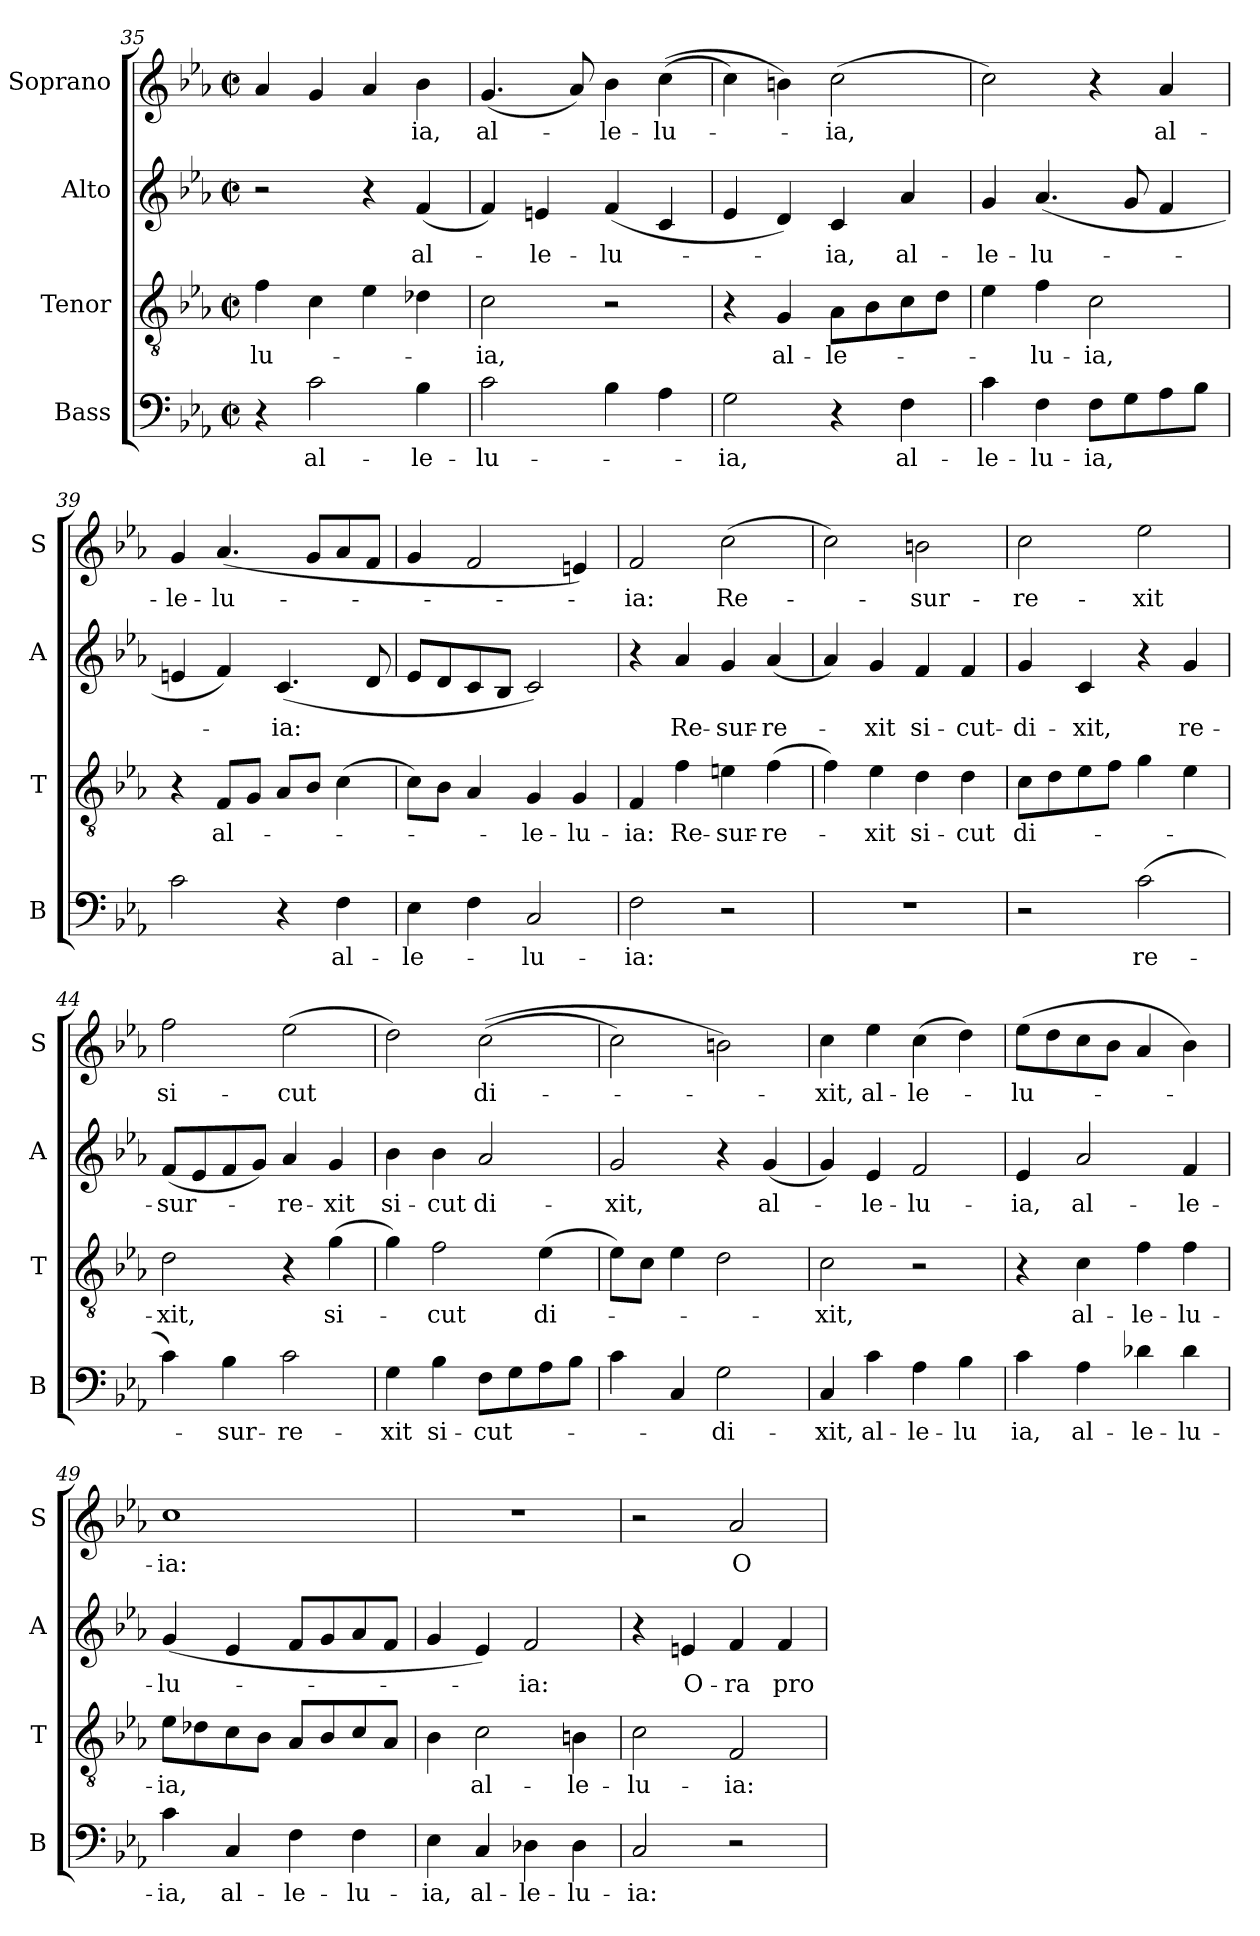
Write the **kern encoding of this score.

**kern	**text	**kern	**text	**kern	**text	**kern	**text
*part4	*part4	*part3	*part3	*part2	*part2	*part1	*part1
*staff4	*staff4	*staff3	*staff3	*staff2	*staff2	*staff1	*staff1
*I"Bass	*	*I"Tenor	*	*I"Alto	*	*I"Soprano	*
*I'B	*	*I'T	*	*I'A	*	*I'S	*
!!LO:LB:g=z
*clefF4	*	*clefGv2	*	*clefG2	*	*clefG2	*
*k[b-e-a-]	*	*k[b-e-a-]	*	*k[b-e-a-]	*	*k[b-e-a-]	*
*c:	*	*c:	*	*c:	*	*c:	*
*M2/2	*	*M2/2	*	*M2/2	*	*M2/2	*
*met(c|)	*	*met(c|)	*	*met(c|)	*	*met(c|)	*
=35	=35	=35	=35	=35	=35	=35	=35
!	!	!	!LO:LY:b	!	!	!	!
4r	.	4f\	-lu-	2r	.	4a-/	.
!	!LO:LY:b	!	!	!	!	!	!
2c\	al-	4c\	.	.	.	4g/	.
.	.	4e-\	.	4r	.	4a-/	.
!	!LO:LY:b	!	!	!	!LO:LY:b	!	!LO:LY:b
4B-\	-le-	4d-X\	.	(<4f/	al-	4b-\	-ia,
=36	=36	=36	=36	=36	=36	=36	=36
!	!LO:LY:b	!	!LO:LY:b	!	!	!	!LO:LY:b
2c\	-lu-	2c\	-ia,	4f/)	.	(<4.g/	al-
!	!	!	!	!	!LO:LY:b	!	!
.	.	.	.	4en/	-le-	.	.
.	.	.	.	.	.	8a-/)	.
!	!	!	!	!	!LO:LY:b	!	!LO:LY:b
4B-\	.	2r	.	(<4f/	-lu-	4b-\	-le-
!	!	!	!	!	!	!	!LO:LY:b
4A-\	.	.	.	4c/	.	(>(>4cc\	-lu-
=37	=37	=37	=37	=37	=37	=37	=37
!	!LO:LY:b	!	!	!	!	!	!
2G\	-ia,	4r	.	4e-/	.	4cc\)	.
!	!	!	!LO:LY:b	!	!	!	!
.	.	4G/	al-	4d/)	.	4bn\)	.
!	!	!	!LO:LY:b	!	!LO:LY:b	!	!LO:LY:b
4r	.	8A-\L	-le-	4c/	-ia,	(>2cc\	-ia,
.	.	8B-\	.	.	.	.	.
!	!LO:LY:b	!	!	!	!LO:LY:b	!	!
4F\	al-	8c\	.	4a-/	al-	.	.
.	.	8d\J	.	.	.	.	.
=38	=38	=38	=38	=38	=38	=38	=38
!	!LO:LY:b	!	!	!	!LO:LY:b	!	!
4c\	-le-	4e-\	.	4g/	-le-	2cc\)	.
!	!LO:LY:b	!	!LO:LY:b	!	!LO:LY:b	!	!
4F\	-lu-	4f\	-lu-	(<4.a-/	-lu-	.	.
!	!LO:LY:b	!	!LO:LY:b	!	!	!	!
8F\L	-ia,	2c\	-ia,	.	.	4r	.
8G\	.	.	.	8g/	.	.	.
!	!	!	!	!	!	!	!LO:LY:b
8A-\	.	.	.	4f/	.	4a-/	al-
8B-\J	.	.	.	.	.	.	.
=39	=39	=39	=39	=39	=39	=39	=39
!	!	!	!	!	!	!	!LO:LY:b
2c\	.	4r	.	4en/	.	4g/	-le-
!	!	!	!LO:LY:b	!	!	!	!LO:LY:b
.	.	8F/L	al-	4f/)	.	(<4.a-/	-lu-
.	.	8G/J	.	.	.	.	.
!	!	!	!	!	!LO:LY:b	!	!
4r	.	8A-/L	.	(<4.c/	-ia:	.	.
.	.	8B-/J	.	.	.	8g/L	.
!	!LO:LY:b	!	!	!	!	!	!
4F\	al-	(>4c\	.	.	.	8a-/	.
.	.	.	.	8d/	.	8f/J	.
!!LO:PB:g=z
=40	=40	=40	=40	=40	=40	=40	=40
!	!LO:LY:b	!	!	!	!	!	!
4E-\	-le-	8c\L)	.	8e-/L	.	4g/	.
.	.	8B-\J	.	8d/	.	.	.
4F\	.	4A-/	.	8c/	.	2f/	.
.	.	.	.	8B-/J	.	.	.
!	!LO:LY:b	!	!LO:LY:b	!	!	!	!
2C/	-lu-	4G/	-le-	2c/)	.	.	.
!	!	!	!LO:LY:b	!	!	!	!
.	.	4G/	-lu-	.	.	4en/)	.
=41	=41	=41	=41	=41	=41	=41	=41
!	!LO:LY:b	!	!LO:LY:b	!	!	!	!LO:LY:b
2F\	-ia:	4F/	-ia:	4r	.	2f/	-ia:
!	!	!	!LO:LY:b	!	!LO:LY:b	!	!
.	.	4f\	Re-	4a-/	Re-	.	.
!	!	!	!LO:LY:b	!	!LO:LY:b	!	!LO:LY:b
2r	.	4en\	-sur-	4g/	-sur-	(>2cc\	Re-
!	!	!	!LO:LY:b	!	!LO:LY:b	!	!
.	.	(>4f\	-re-	(<4a-/	-re-	.	.
=42	=42	=42	=42	=42	=42	=42	=42
1r	.	4f\)	.	4a-/)	.	2cc\)	.
!	!	!	!LO:LY:b	!	!LO:LY:b	!	!
.	.	4e-\	-xit	4g/	-xit	.	.
!	!	!	!LO:LY:b	!	!LO:LY:b	!	!LO:LY:b
.	.	4d\	si-	4f/	si-	2bn\	-sur-
!	!	!	!LO:LY:b	!	!LO:LY:b	!	!
.	.	4d\	-cut	4f/	-cut-	.	.
=43	=43	=43	=43	=43	=43	=43	=43
!	!	!	!LO:LY:b	!	!LO:LY:b	!	!LO:LY:b
2r	.	8c\L	di-	4g/	-di-	2cc\	-re-
.	.	8d\	.	.	.	.	.
!	!	!	!	!	!LO:LY:b	!	!
.	.	8e-\	.	4c/	-xit,	.	.
.	.	8f\J	.	.	.	.	.
!	!LO:LY:b	!	!	!	!	!	!LO:LY:b
(>2c\	re-	4g\	.	4r	.	2ee-\	-xit
!	!	!	!	!	!LO:LY:b	!	!
.	.	4e-\	.	4g/	re-	.	.
=44	=44	=44	=44	=44	=44	=44	=44
!	!	!	!LO:LY:b	!	!LO:LY:b	!	!LO:LY:b
4c\)	.	2d\	-xit,	(<8f/L	-sur-	2ff\	si-
.	.	.	.	8e-/	.	.	.
!	!LO:LY:b	!	!	!	!	!	!
4B-\	-sur-	.	.	8f/	.	.	.
.	.	.	.	8g/J)	.	.	.
!	!LO:LY:b	!	!	!	!LO:LY:b	!	!LO:LY:b
2c\	-re-	4r	.	4a-/	-re-	(>2ee-\	-cut
!	!	!	!LO:LY:b	!	!LO:LY:b	!	!
.	.	(>4g\	si-	4g/	-xit	.	.
!!LO:LB:g=z
=45	=45	=45	=45	=45	=45	=45	=45
!	!LO:LY:b	!	!	!	!LO:LY:b	!	!
4G\	-xit	4g\)	.	4b-\	si-	2dd\)	.
!	!LO:LY:b	!	!LO:LY:b	!	!LO:LY:b	!	!
4B-\	si-	2f\	-cut	4b-\	-cut	.	.
!	!LO:LY:b	!	!	!	!LO:LY:b	!	!LO:LY:b
8F\L	-cut-	.	.	2a-/	di-	(>(>2cc\	di-
8G\	.	.	.	.	.	.	.
!	!	!	!LO:LY:b	!	!	!	!
8A-\	.	(>4e-\	di-	.	.	.	.
8B-\J	.	.	.	.	.	.	.
=46	=46	=46	=46	=46	=46	=46	=46
!	!	!	!	!	!LO:LY:b	!	!
4c\	.	8e-\L)	.	2g/	-xit,	2cc\)	.
.	.	8c\J	.	.	.	.	.
4C/	.	4e-\	.	.	.	.	.
!	!LO:LY:b	!	!	!	!	!	!
2G\	-di-	2d\	.	4r	.	2bn\)	.
!	!	!	!	!	!LO:LY:b	!	!
.	.	.	.	(<4g/	al-	.	.
=47	=47	=47	=47	=47	=47	=47	=47
!	!LO:LY:b	!	!LO:LY:b	!	!	!	!LO:LY:b
4C/	-xit,	2c\	-xit,	4g/)	.	4cc\	-xit,
!	!LO:LY:b	!	!	!	!LO:LY:b	!	!LO:LY:b
4c\	al-	.	.	4e-/	-le-	4ee-\	al-
!	!LO:LY:b	!	!	!	!LO:LY:b	!	!LO:LY:b
4A-\	-le-	2r	.	2f/	-lu-	(>4cc\	-le-
!	!LO:LY:b	!	!	!	!	!	!
4B-\	-lu	.	.	.	.	4dd\)	.
=48	=48	=48	=48	=48	=48	=48	=48
!	!LO:LY:b	!	!	!	!LO:LY:b	!	!LO:LY:b
4c\	ia,	4r	.	4e-/	-ia,	(>8ee-\L	-lu-
.	.	.	.	.	.	8dd\	.
!	!LO:LY:b	!	!LO:LY:b	!	!LO:LY:b	!	!
4A-\	al-	4c\	al-	2a-/	al-	8cc\	.
.	.	.	.	.	.	8b-\J	.
!	!LO:LY:b	!	!LO:LY:b	!	!	!	!
4d-X\	-le-	4f\	-le-	.	.	4a-/	.
!	!LO:LY:b	!	!LO:LY:b	!	!LO:LY:b	!	!
4d-\	-lu-	4f\	-lu-	4f/	-le-	4b-\)	.
=49	=49	=49	=49	=49	=49	=49	=49
!	!LO:LY:b	!	!LO:LY:b	!	!LO:LY:b	!	!LO:LY:b
4c\	-ia,	8e-\L	-ia,	(<4g/	-lu-	1cc	-ia:
.	.	8d-X\	.	.	.	.	.
!	!LO:LY:b	!	!	!	!	!	!
4C/	al-	8c\	.	4e-/	.	.	.
.	.	8B-\J	.	.	.	.	.
!	!LO:LY:b	!	!	!	!	!	!
4F\	-le-	8A-/L	.	8f/L	.	.	.
.	.	8B-/	.	8g/	.	.	.
!	!LO:LY:b	!	!	!	!	!	!
4F\	-lu-	8c/	.	8a-/	.	.	.
.	.	8A-/J	.	8f/J	.	.	.
!!LO:PB:g=z
=50	=50	=50	=50	=50	=50	=50	=50
!	!LO:LY:b	!	!	!	!	!	!
4E-\	-ia,	4B-\	.	4g/	.	1r	.
!	!LO:LY:b	!	!LO:LY:b	!	!	!	!
4C/	al-	2c\	al-	4e-/)	.	.	.
!	!LO:LY:b	!	!	!	!LO:LY:b	!	!
4D-X\	-le-	.	.	2f/	-ia:	.	.
!	!LO:LY:b	!	!LO:LY:b	!	!	!	!
4D-\	-lu-	4Bn\	-le-	.	.	.	.
=51	=51	=51	=51	=51	=51	=51	=51
!	!LO:LY:b	!	!LO:LY:b	!	!	!	!
2C/	-ia:	2c\	-lu-	4r	.	2r	.
!	!	!	!	!	!LO:LY:b	!	!
.	.	.	.	4en/	O-	.	.
!	!	!	!LO:LY:b	!	!LO:LY:b	!	!LO:LY:b
2r	.	2F/	-ia:	4f/	-ra	2a-/	O-
!	!	!	!	!	!LO:LY:b	!	!
.	.	.	.	4f/	pro	.	.
=	=	=	=	=	=	=	=
*-	*-	*-	*-	*-	*-	*-	*-
